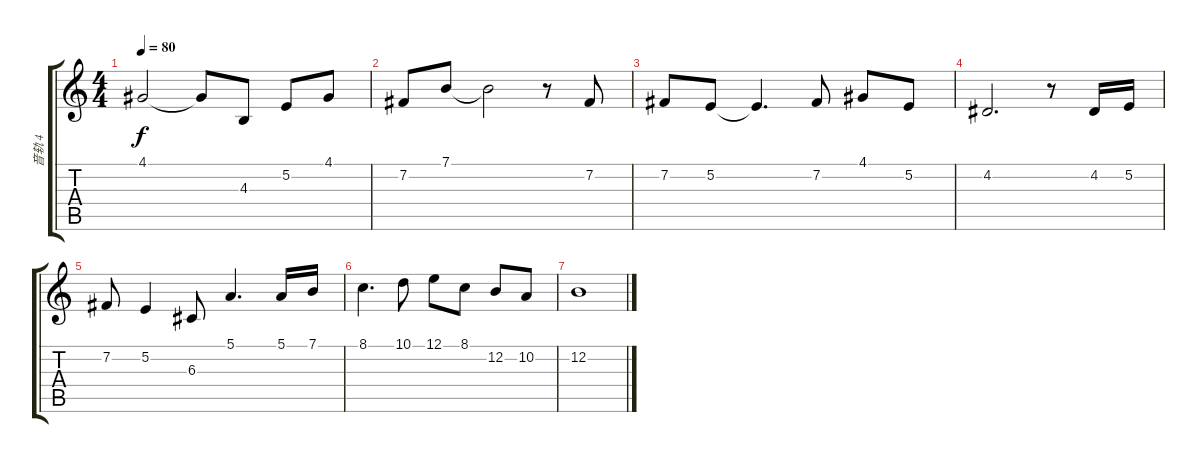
\track ("音轨 4" "音轨 4") {instrument stringensemble1}
\staff {score tabs}
\tuning (E4 B3 G3 D3 A2 E2) {hide}
\ts (4 4)
\tempo 80
\clef g2
\ks c
4.1.2{dy f instrument stringensemble1} 4.1{t}.8 4.3.8 5.2.8 4.1.8 |
7.2.8 7.1.8 7.1{t}.2 r.8 7.2.8 |
7.2.8 5.2.8 5.2{t}.4{d} 7.2.8 4.1.8 5.2.8 |
4.2.2{d} r.8 4.2.16 5.2.16 |
7.2.8 5.2.4 6.3.8 5.1.4{d} 5.1.16 7.1.16 |
8.1.4{d} 10.1.8 12.1.8 8.1.8 12.2.8 10.2.8 |
12.2.1
